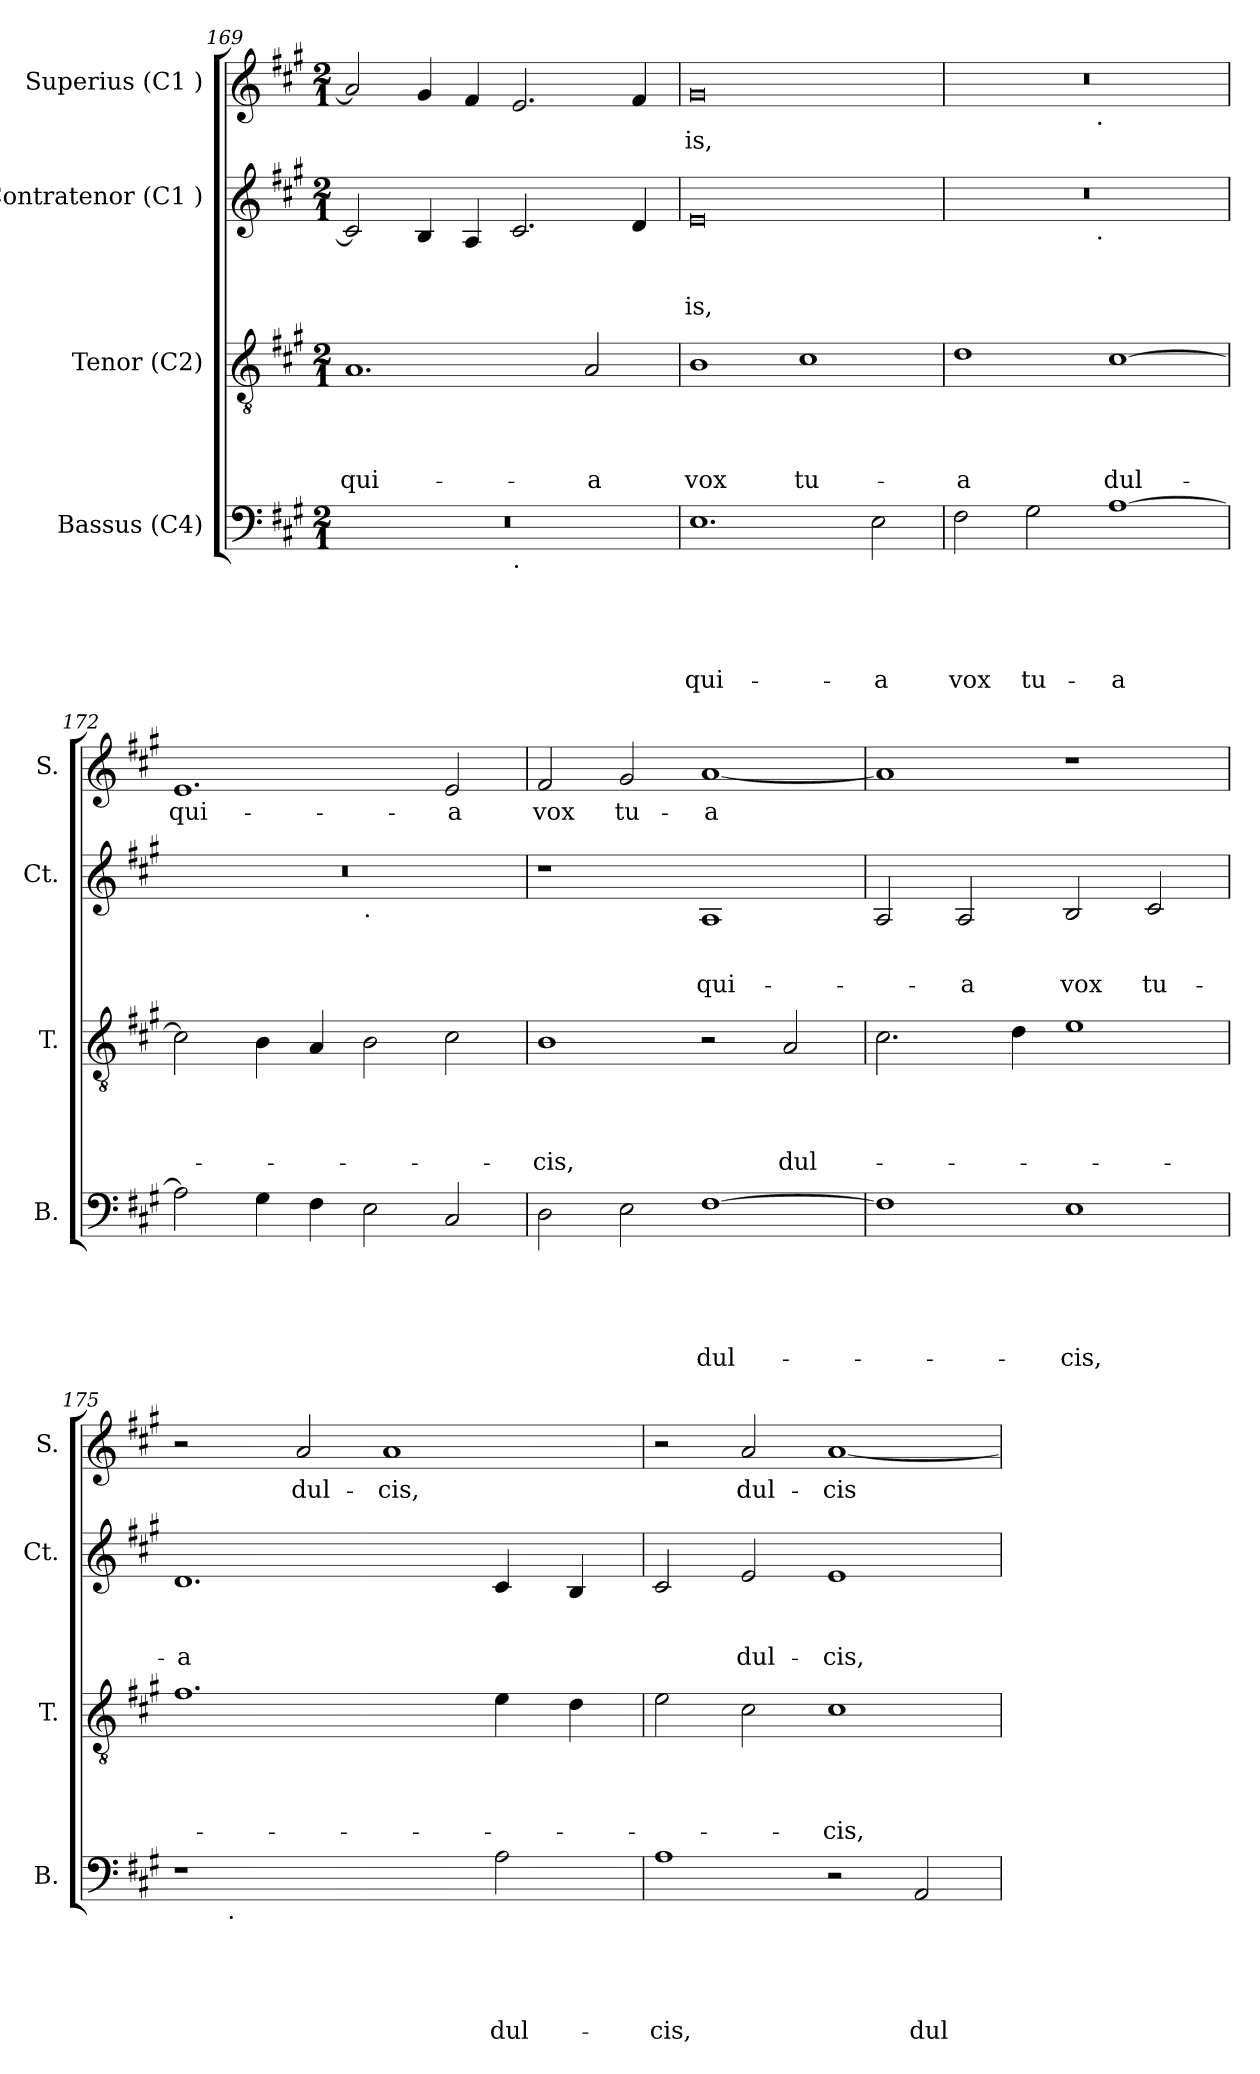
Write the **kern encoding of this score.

**kern	**text	**text	**text	**text	**text	**kern	**text	**text	**text	**text	**kern	**text	**text	**text	**kern	**text
*part4	*part4	*part4	*part4	*part4	*part4	*part3	*part3	*part3	*part3	*part3	*part2	*part2	*part2	*part2	*part1	*part1
*staff4	*staff4	*staff4	*staff4	*staff4	*staff4	*staff3	*staff3	*staff3	*staff3	*staff3	*staff2	*staff2	*staff2	*staff2	*staff1	*staff1
*I"Bassus (C4)	*	*	*	*	*	*I"Tenor (C2)	*	*	*	*	*I"Contratenor (C1 )	*	*	*	*I"Superius (C1 )	*
*I'B.	*	*	*	*	*	*I'T.	*	*	*	*	*I'Ct.	*	*	*	*I'S.	*
!!LO:LB:g=z
*clefF4	*	*	*	*	*	*clefGv2	*	*	*	*	*clefG2	*	*	*	*clefG2	*
*k[f#c#g#]	*	*	*	*	*	*k[f#c#g#]	*	*	*	*	*k[f#c#g#]	*	*	*	*k[f#c#g#]	*
*A:	*	*	*	*	*	*A:	*	*	*	*	*A:	*	*	*	*A:	*
*M2/1	*	*	*	*	*	*M2/1	*	*	*	*	*M2/1	*	*	*	*M2/1	*
=169	=169	=169	=169	=169	=169	=169	=169	=169	=169	=169	=169	=169	=169	=169	=169	=169
!	!	!	!	!	!	!	!	!	!	!LO:LY:b	!	!	!	!	!	!
*^	*	*	*	*	*	*	*	*	*	*	*	*	*	*	*	*
0r	1ryy	.	.	.	.	.	1.A	.	.	.	qui-	2c#/]	.	.	.	2a/]	.
.	.	.	.	.	.	.	.	.	.	.	.	4B/	.	.	.	4g#/	.
.	.	.	.	.	.	.	.	.	.	.	.	4A/	.	.	.	4f#/	.
!	!LO:TX:b:t=.	!	!	!	!	!	!	!	!	!	!	!	!	!	!	!	!
.	1ryy	.	.	.	.	.	.	.	.	.	.	2.c#/	.	.	.	2.e/	.
!	!	!	!	!	!	!	!	!	!	!	!LO:LY:b	!	!	!	!	!	!
.	.	.	.	.	.	.	2A/	.	.	.	-a	.	.	.	.	.	.
.	.	.	.	.	.	.	.	.	.	.	.	4d/	.	.	.	4f#/	.
=170	=170	=170	=170	=170	=170	=170	=170	=170	=170	=170	=170	=170	=170	=170	=170	=170	=170
!	!	!	!	!	!	!LO:LY:b	!	!	!	!	!LO:LY:b	!	!	!	!LO:LY:b	!	!LO:LY:b
*v	*v	*	*	*	*	*	*	*	*	*	*	*	*	*	*	*	*
1.E	.	.	.	.	qui-	1B	.	.	.	vox	0e	.	.	-is,	0g#	-is,
!	!	!	!	!	!	!	!	!	!	!LO:LY:b	!	!	!	!	!	!
.	.	.	.	.	.	1c#	.	.	.	tu-	.	.	.	.	.	.
!	!	!	!	!	!LO:LY:b	!	!	!	!	!	!	!	!	!	!	!
2E\	.	.	.	.	-a	.	.	.	.	.	.	.	.	.	.	.
=171	=171	=171	=171	=171	=171	=171	=171	=171	=171	=171	=171	=171	=171	=171	=171	=171
!	!	!	!	!	!LO:LY:b	!	!	!	!	!LO:LY:b:rj	!	!	!	!	!	!
*	*	*	*	*	*	*	*	*	*	*	*^	*	*	*	*^	*
2F#\	.	.	.	.	vox	1d	.	.	.	-a	0r	2ryy	.	.	.	0r	2ryy	.
!	!	!	!	!	!LO:LY:b	!	!	!	!	!	!	!	!	!	!	!	!	!
2G#\	.	.	.	.	tu-	.	.	.	.	.	.	4...ryy	.	.	.	.	4...ryy	.
!	!	!	!	!	!	!	!	!	!	!	!	!	!	!	!	!	!LO:TX:b:t=.	!
!	!	!	!	!	!	!	!	!	!	!	!	!LO:TX:b:t=.	!	!	!	!	!	!
.	.	.	.	.	.	.	.	.	.	.	.	1ryy	.	.	.	.	1ryy	.
!	!	!	!	!	!LO:LY:b:rj	!	!	!	!	!LO:LY:b	!	!	!	!	!	!	!	!
[>1A	.	.	.	.	-a	[>1c#	.	.	.	dul-	.	.	.	.	.	.	.	.
.	.	.	.	.	.	.	.	.	.	.	.	32ryy	.	.	.	.	32ryy	.
=172	=172	=172	=172	=172	=172	=172	=172	=172	=172	=172	=172	=172	=172	=172	=172	=172	=172	=172
!	!	!	!	!	!	!	!	!	!	!	!	!	!	!	!	!	!	!LO:LY:b
*	*	*	*	*	*	*	*	*	*	*	*	*	*	*	*	*v	*v	*
2A\]	.	.	.	.	.	2c#\]	.	.	.	.	0r	1ryy	.	.	.	1.e	qui-
4G#\	.	.	.	.	.	4B\	.	.	.	.	.	.	.	.	.	.	.
4F#\	.	.	.	.	.	4A/	.	.	.	.	.	.	.	.	.	.	.
!	!	!	!	!	!	!	!	!	!	!	!	!LO:TX:b:t=.	!	!	!	!	!
2E\	.	.	.	.	.	2B\	.	.	.	.	.	1ryy	.	.	.	.	.
!	!	!	!	!	!	!	!	!	!	!	!	!	!	!	!	!	!LO:LY:b
2C#/	.	.	.	.	.	2c#\	.	.	.	.	.	.	.	.	.	2e/	-a
=173	=173	=173	=173	=173	=173	=173	=173	=173	=173	=173	=173	=173	=173	=173	=173	=173	=173
!	!	!	!	!	!	!	!	!	!	!LO:LY:b	!	!	!	!	!	!	!LO:LY:b
*	*	*	*	*	*	*	*	*	*	*	*v	*v	*	*	*	*	*
2D\	.	.	.	.	.	1B	.	.	.	-cis,	1r	.	.	.	2f#/	vox
!	!	!	!	!	!	!	!	!	!	!	!	!	!	!	!	!LO:LY:b
2E\	.	.	.	.	.	.	.	.	.	.	.	.	.	.	2g#/	tu-
!	!	!	!	!	!LO:LY:b	!	!	!	!	!	!	!	!	!LO:LY:b	!	!LO:LY:b:rj
[>1F#	.	.	.	.	dul-	2r	.	.	.	.	1A	.	.	qui-	[>1a	-a
!	!	!	!	!	!	!	!	!	!	!LO:LY:b	!	!	!	!	!	!
.	.	.	.	.	.	2A/	.	.	.	dul-	.	.	.	.	.	.
!!LO:PB:g=z
=174	=174	=174	=174	=174	=174	=174	=174	=174	=174	=174	=174	=174	=174	=174	=174	=174
1F#]	.	.	.	.	.	2.c#\	.	.	.	.	2A/	.	.	.	1a]	.
!	!	!	!	!	!	!	!	!	!	!	!	!	!	!LO:LY:b	!	!
.	.	.	.	.	.	.	.	.	.	.	2A/	.	.	-a	.	.
.	.	.	.	.	.	4d\	.	.	.	.	.	.	.	.	.	.
!	!	!	!	!	!LO:LY:b	!	!	!	!	!	!	!	!	!LO:LY:b	!	!
1E	.	.	.	.	-cis,	1e	.	.	.	.	2B/	.	.	vox	1r	.
!	!	!	!	!	!	!	!	!	!	!	!	!	!	!LO:LY:b	!	!
.	.	.	.	.	.	.	.	.	.	.	2c#/	.	.	tu-	.	.
=175	=175	=175	=175	=175	=175	=175	=175	=175	=175	=175	=175	=175	=175	=175	=175	=175
!	!	!	!	!	!	!	!	!	!	!	!	!	!	!LO:LY:b:rj	!	!
*^	*	*	*	*	*	*	*	*	*	*	*	*	*	*	*	*
1r	8ryy	.	.	.	.	.	1.f#	.	.	.	.	1.d	.	.	-a	2r	.
.	32ryy	.	.	.	.	.	.	.	.	.	.	.	.	.	.	.	.
!	!LO:TX:b:t=.	!	!	!	!	!	!	!	!	!	!	!	!	!	!	!	!
.	1ryy	.	.	.	.	.	.	.	.	.	.	.	.	.	.	.	.
!	!	!	!	!	!	!	!	!	!	!	!	!	!	!	!	!	!LO:LY:b
.	.	.	.	.	.	.	.	.	.	.	.	.	.	.	.	2a/	dul-
!	!	!	!	!	!	!	!	!	!	!	!	!	!	!	!	!	!LO:LY:b
2ryy	.	.	.	.	.	.	.	.	.	.	.	.	.	.	.	1a	-cis,
.	2ryy	.	.	.	.	.	.	.	.	.	.	.	.	.	.	.	.
!	!	!	!	!	!	!LO:LY:b	!	!	!	!	!	!	!	!	!	!	!
2A\	.	.	.	.	.	dul-	4e\	.	.	.	.	4c#/	.	.	.	.	.
.	4ryy	.	.	.	.	.	.	.	.	.	.	.	.	.	.	.	.
.	.	.	.	.	.	.	4d\	.	.	.	.	4B/	.	.	.	.	.
.	16.ryy	.	.	.	.	.	.	.	.	.	.	.	.	.	.	.	.
=176	=176	=176	=176	=176	=176	=176	=176	=176	=176	=176	=176	=176	=176	=176	=176	=176	=176
!	!	!	!	!	!	!LO:LY:b	!	!	!	!	!	!	!	!	!	!	!
*v	*v	*	*	*	*	*	*	*	*	*	*	*	*	*	*	*	*
1A	.	.	.	.	-cis,	2e\	.	.	.	.	2c#/	.	.	.	2r	.
!	!	!	!	!	!	!	!	!	!	!	!	!	!	!LO:LY:b	!	!LO:LY:b
.	.	.	.	.	.	2c#\	.	.	.	.	2e/	.	.	dul-	2a/	dul-
!	!	!	!	!	!	!	!	!	!	!LO:LY:b	!	!	!	!LO:LY:b	!	!LO:LY:b
2r	.	.	.	.	.	1c#	.	.	.	-cis,	1e	.	.	-cis,	[<1a	-cis
!	!	!	!	!	!LO:LY:b	!	!	!	!	!	!	!	!	!	!	!
2AA/	.	.	.	.	dul-	.	.	.	.	.	.	.	.	.	.	.
=	=	=	=	=	=	=	=	=	=	=	=	=	=	=	=	=
*-	*-	*-	*-	*-	*-	*-	*-	*-	*-	*-	*-	*-	*-	*-	*-	*-
